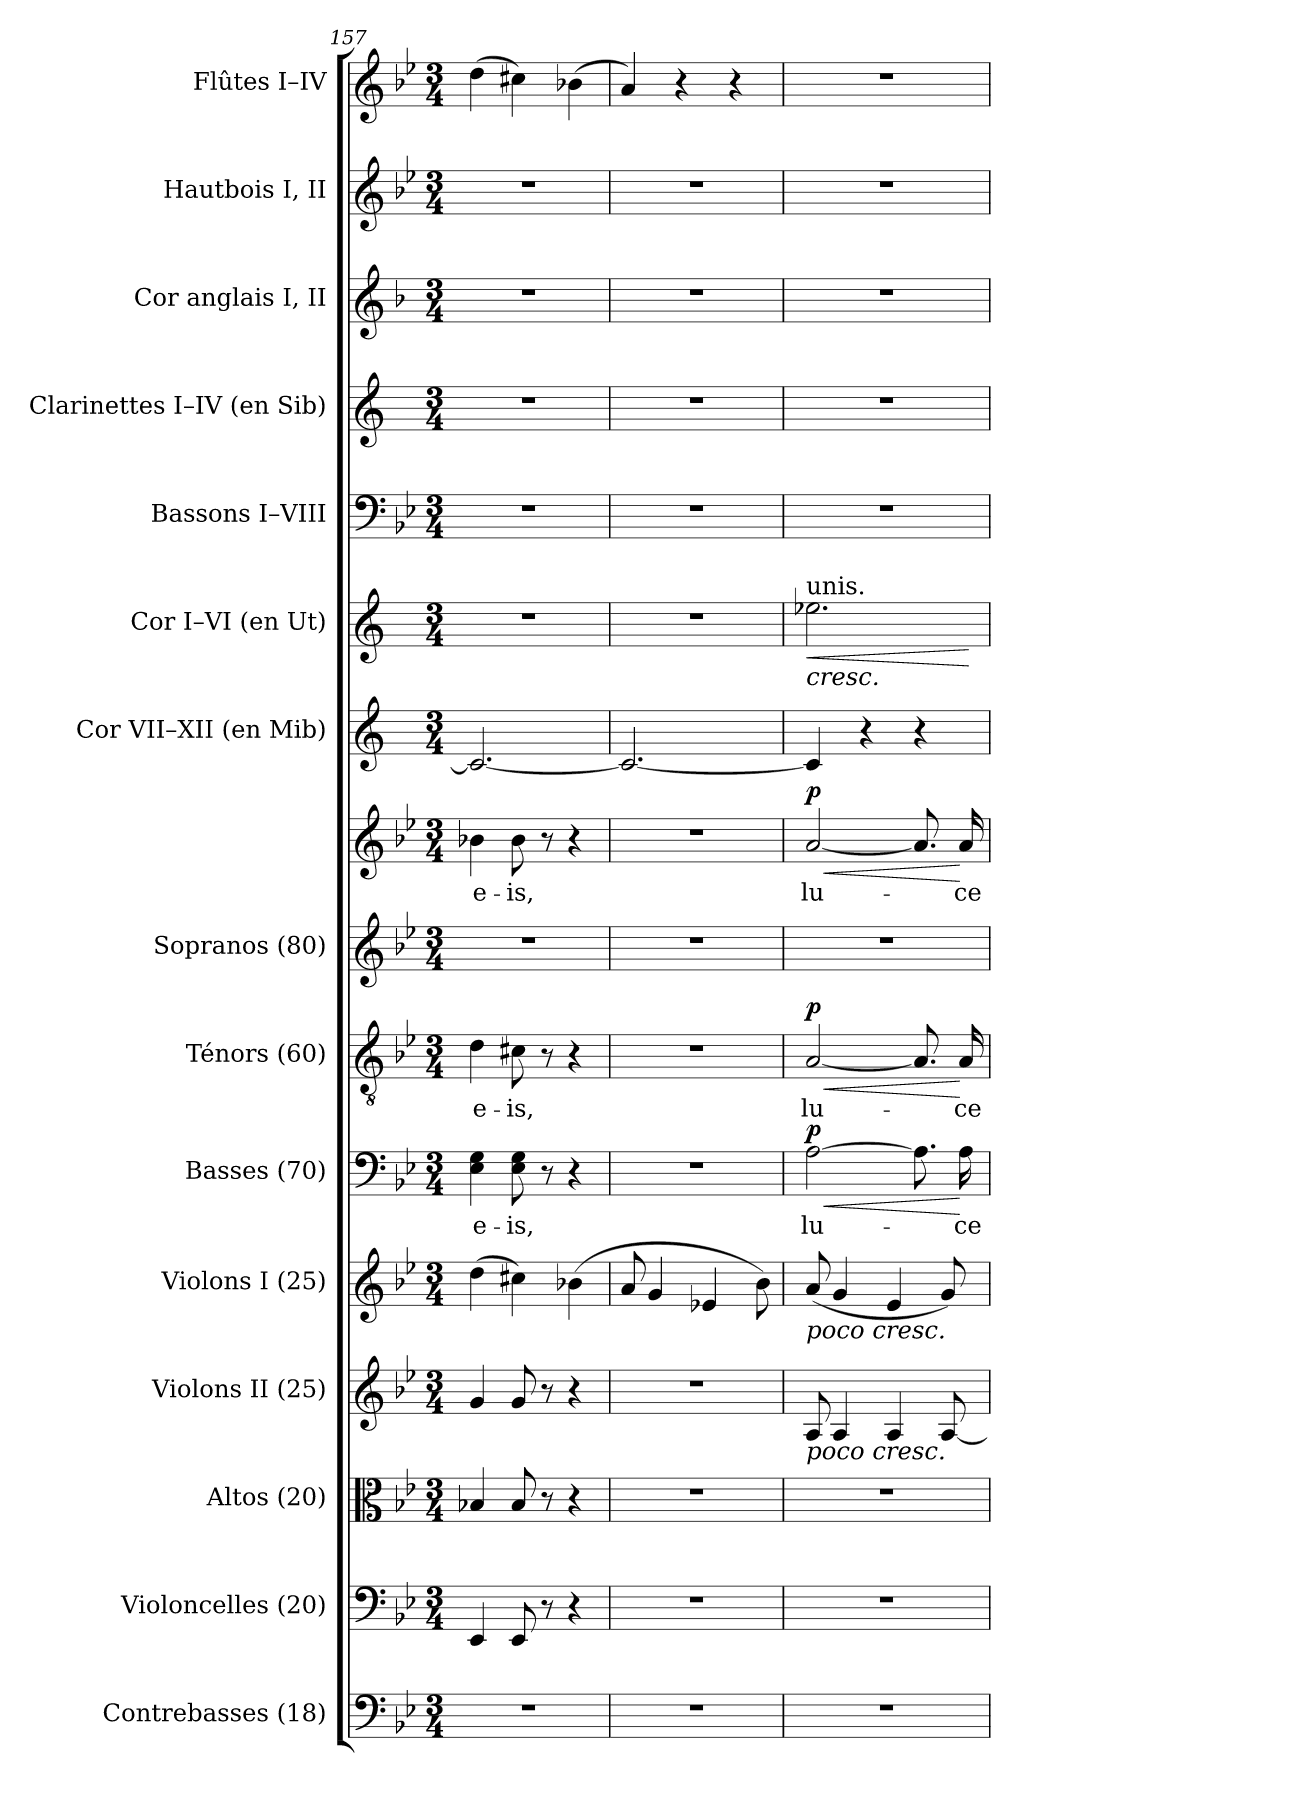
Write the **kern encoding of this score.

**kern	**kern	**kern	**kern	**kern	**kern	**text	**dynam	**kern	**text	**dynam	**kern	**kern	**text	**dynam	**kern	**kern	**dynam	**kern	**kern	**kern	**kern	**kern
*part15	*part14	*part13	*part12	*part11	*part10	*part10	*part10	*part9	*part9	*part9	*part8	*part8	*part8	*part8	*part7	*part6	*part6	*part5	*part4	*part3	*part2	*part1
*staff16	*staff15	*staff14	*staff13	*staff12	*staff11	*staff11	*staff11	*staff10	*staff10	*staff10	*staff9	*staff8	*staff8	*staff8/9	*staff7	*staff6	*staff6	*staff5	*staff4	*staff3	*staff2	*staff1
*I"Contrebasses (18)	*I"Violoncelles (20)	*I"Altos (20)	*I"Violons II (25)	*I"Violons I (25)	*I"Basses (70)	*	*	*I"Ténors (60)	*	*	*I"Sopranos (80)	*	*	*	*I"Cor VII–XII (en Mib)	*I"Cor I–VI (en Ut)	*	*I"Bassons I–VIII	*I"Clarinettes I–IV (en Sib)	*I"Cor anglais I, II	*I"Hautbois I, II	*I"Flûtes I–IV
*I'Cb.	*I'Vlles	*I'Altos	*I'Vns II	*I'Vns I	*I'Basses	*	*	*I'Tén.	*	*	*I'Sopr.	*	*	*	*I'Cor (Mib)	*I'Cor (Ut)	*	*I'Bns	*I'Cl. (Sib)	*I'C. a.	*I'Hb.	*I'Fl.
*clefF4	*clefF4	*clefC3	*clefG2	*clefG2	*clefF4	*	*	*clefGv2	*	*	*clefG2	*clefG2	*	*	*clefG2	*clefG2	*	*clefF4	*clefG2	*clefG2	*clefG2	*clefG2
*ITrd7c12	*	*	*	*	*	*	*	*ITrd7c12	*	*	*	*	*	*	*ITrd5c9	*ITrd7c12	*	*	*ITrd1c2	*ITrd4c7	*	*
*k[b-e-]	*k[b-e-]	*k[b-e-]	*k[b-e-]	*k[b-e-]	*k[b-e-]	*	*	*k[b-e-]	*	*	*k[b-e-]	*k[b-e-]	*	*	*k[b-e-a-]	*k[]	*	*k[b-e-]	*k[b-e-]	*k[b-e-]	*k[b-e-]	*k[b-e-]
*B-:	*B-:	*B-:	*B-:	*B-:	*B-:	*	*	*B-:	*	*	*B-:	*B-:	*	*	*E-:	*C:	*	*B-:	*B-:	*B-:	*B-:	*B-:
*M3/4	*M3/4	*M3/4	*M3/4	*M3/4	*M3/4	*	*	*M3/4	*	*	*M3/4	*M3/4	*	*	*M3/4	*M3/4	*	*M3/4	*M3/4	*M3/4	*M3/4	*M3/4
=157	=157	=157	=157	=157	=157	=157	=157	=157	=157	=157	=157	=157	=157	=157	=157	=157	=157	=157	=157	=157	=157	=157
!LO:N:vis=1	!	!	!	!	!	!	!	!	!	!	!	!	!	!	!	!	!	!	!	!	!	!
!	!	!	!	!	!	!LO:LY:b:color=#000000	!	!	!	!	!	!	!	!	!	!	!	!	!	!	!	!
!	!	!	!	!	!	!	!	!	!LO:LY:b:color=#000000	!	!LO:N:vis=1	!	!	!	!	!	!	!	!	!	!	!
!	!	!	!	!	!	!	!	!	!	!	!	!	!LO:LY:b:color=#000000	!	!	!LO:N:vis=1	!	!LO:N:vis=1	!LO:N:vis=1	!LO:N:vis=1	!LO:N:vis=1	!
2.r	4EE-i/	4B-Xi/	4gi/	(4ddi\	4E-i\ 4Gi	e-	.	4Di\	e-	.	2.r	4b-Xi\	e-	.	2.E-i/_<	2.r	.	2.r	2.r	2.r	2.r	(4ddi\
!	!	!	!	!	!	!LO:LY:b:color=#000000	!	!	!	!	!	!	!	!	!	!	!	!	!	!	!	!
!	!	!	!	!	!	!	!	!	!LO:LY:b:color=#000000	!	!	!	!	!	!	!	!	!	!	!	!	!
!	!	!	!	!	!	!	!	!	!	!	!	!	!LO:LY:b:color=#000000	!	!	!	!	!	!	!	!	!
.	8EE-i/	8B-i/	8gi/	4cc#Xi\)	8E-i\ 8Gi	-is,	.	8C#Xi\	-is,	.	.	8b-i\	-is,	.	.	.	.	.	.	.	.	4cc#Xi\)
.	8r	8r	8r	.	8r	.	.	8r	.	.	.	8r	.	.	.	.	.	.	.	.	.	.
.	4r	4r	4r	(4b-Xi\	4r	.	.	4r	.	.	.	4r	.	.	.	.	.	.	.	.	.	(4b-Xi\
=158	=158	=158	=158	=158	=158	=158	=158	=158	=158	=158	=158	=158	=158	=158	=158	=158	=158	=158	=158	=158	=158	=158
!LO:N:vis=1	!LO:N:vis=1	!LO:N:vis=1	!LO:N:vis=1	!	!LO:N:vis=1	!	!	!LO:N:vis=1	!	!	!LO:N:vis=1	!LO:N:vis=1	!	!	!	!LO:N:vis=1	!	!LO:N:vis=1	!LO:N:vis=1	!LO:N:vis=1	!LO:N:vis=1	!
2.r	2.r	2.r	2.r	8ai/	2.r	.	.	2.r	.	.	2.r	2.r	.	.	2.E-i/_<	2.r	.	2.r	2.r	2.r	2.r	4ai/)
.	.	.	.	4gi/	.	.	.	.	.	.	.	.	.	.	.	.	.	.	.	.	.	.
.	.	.	.	.	.	.	.	.	.	.	.	.	.	.	.	.	.	.	.	.	.	4r
.	.	.	.	4e-Xi/	.	.	.	.	.	.	.	.	.	.	.	.	.	.	.	.	.	.
.	.	.	.	.	.	.	.	.	.	.	.	.	.	.	.	.	.	.	.	.	.	4r
.	.	.	.	8b-i\)	.	.	.	.	.	.	.	.	.	.	.	.	.	.	.	.	.	.
=159	=159	=159	=159	=159	=159	=159	=159	=159	=159	=159	=159	=159	=159	=159	=159	=159	=159	=159	=159	=159	=159	=159
!LO:N:vis=1	!LO:N:vis=1	!LO:N:vis=1	!	!	!	!	!	!	!	!	!	!	!	!	!	!	!	!	!	!	!	!
!	!	!	!	!	!	!LO:LY:b:color=#000000	!LO:HP:b	!	!	!	!	!	!	!	!	!	!	!	!	!	!	!
!	!	!	!	!	!	!	!	!	!LO:LY:b:color=#000000	!LO:HP:b	!LO:N:vis=1	!	!	!	!	!	!	!	!	!	!	!
!	!	!	!	!	!	!	!	!	!	!	!	!	!	!	!	!LO:TX:b:i:t=cresc.	!	!	!	!	!	!
!	!	!	!	!	!	!	!	!	!	!	!	!	!	!	!	!LO:TX:a:t=unis.	!	!	!	!	!	!
!	!	!	!	!LO:TX:b:i:t=poco cresc.	!	!	!	!	!	!	!	!	!	!	!	!	!	!	!	!	!	!
!	!	!	!LO:TX:b:i:t=poco cresc.	!	!	!	!	!	!	!	!	!	!	!	!	!	!	!	!	!	!	!
!	!	!	!	!	!	!	!	!	!	!	!	!	!LO:LY:b:color=#000000	!LO:HP:b	!	!	!LO:HP:b	!LO:N:vis=1	!LO:N:vis=1	!LO:N:vis=1	!LO:N:vis=1	!LO:N:vis=1
2.r	2.r	2.r	8Ai/	(8ai/	[>2Ai\	lu-	< p	[<2AAi/	lu-	< p	2.r	[<2ai/	lu-	< p	4E-i/]	2.e-Xi\	<	2.r	2.r	2.r	2.r	2.r
.	.	.	4Ai/	4gi/	.	.	.	.	.	.	.	.	.	.	.	.	.	.	.	.	.	.
.	.	.	.	.	.	.	.	.	.	.	.	.	.	.	4r	.	.	.	.	.	.	.
.	.	.	4Ai/	4e-i/	.	.	.	.	.	.	.	.	.	.	.	.	.	.	.	.	.	.
.	.	.	.	.	8.Ai\]	.	.	8.AAi/]	.	.	.	8.ai/]	.	.	4r	.	.	.	.	.	.	.
.	.	.	[<8Ai/	8gi/)	.	.	.	.	.	.	.	.	.	.	.	.	.	.	.	.	.	.
!	!	!	!	!	!	!LO:LY:b:color=#000000	!	!	!	!	!	!	!	!	!	!	!	!	!	!	!	!
!	!	!	!	!	!	!	!	!	!LO:LY:b:color=#000000	!	!	!	!	!	!	!	!	!	!	!	!	!
!	!	!	!	!	!	!	!	!	!	!	!	!	!LO:LY:b:color=#000000	!	!	!	!	!	!	!	!	!
.	.	.	.	.	16Ai\	-ce-	[	16AAi/	-ce-	[	.	16ai/	-ce-	[	.	.	.	.	.	.	.	.
.	.	.	.	.	.	.	.	.	.	.	.	.	.	.	.	.	[	.	.	.	.	.
=	=	=	=	=	=	=	=	=	=	=	=	=	=	=	=	=	=	=	=	=	=	=
*-	*-	*-	*-	*-	*-	*-	*-	*-	*-	*-	*-	*-	*-	*-	*-	*-	*-	*-	*-	*-	*-	*-
